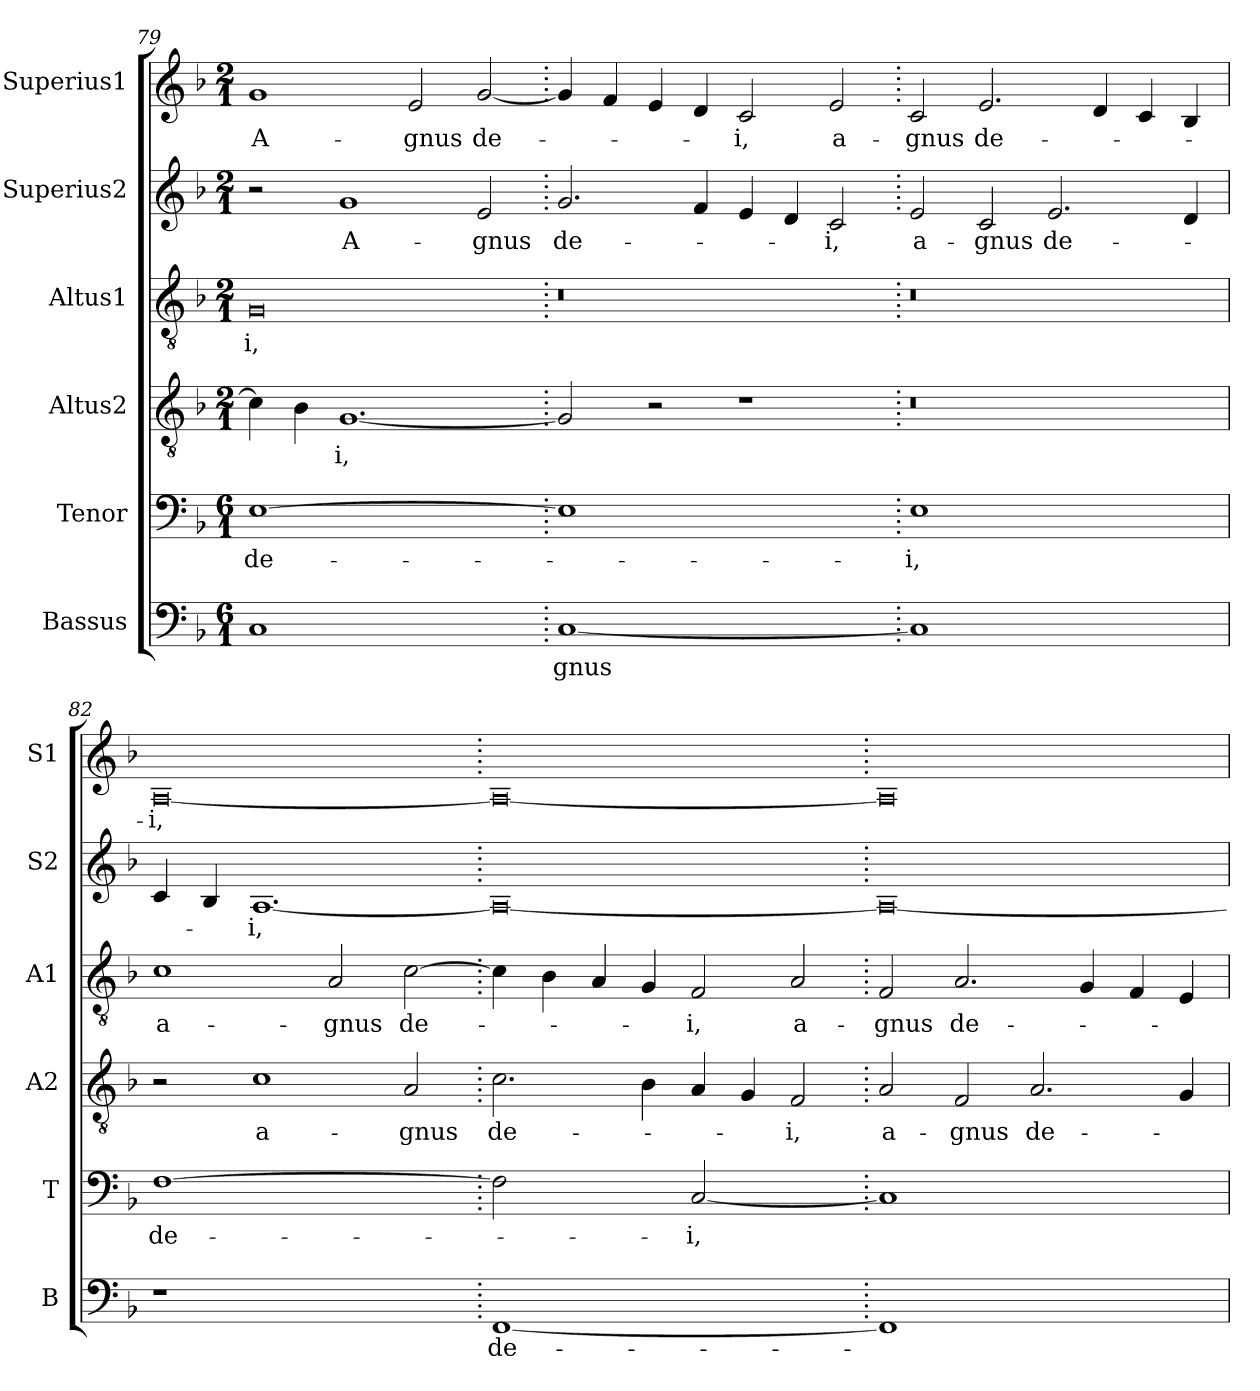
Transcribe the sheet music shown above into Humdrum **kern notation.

**kern	**text	**kern	**text	**kern	**text	**kern	**text	**kern	**text	**kern	**text
*part6	*part6	*part5	*part5	*part4	*part4	*part3	*part3	*part2	*part2	*part1	*part1
*staff6	*staff6	*staff5	*staff5	*staff4	*staff4	*staff3	*staff3	*staff2	*staff2	*staff1	*staff1
*I"Bassus	*	*I"Tenor	*	*I"Altus2	*	*I"Altus1	*	*I"Superius2	*	*I"Superius1	*
*I'B	*	*I'T	*	*I'A2	*	*I'A1	*	*I'S2	*	*I'S1	*
*clefF4	*	*clefF4	*	*clefGv2	*	*clefGv2	*	*clefG2	*	*clefG2	*
*k[b-]	*	*k[b-]	*	*k[b-]	*	*k[b-]	*	*k[b-]	*	*k[b-]	*
*M6/1	*	*M6/1	*	*M2/1	*	*M2/1	*	*M2/1	*	*M2/1	*
=79	=79	=79	=79	=79	=79	=79	=79	=79	=79	=79	=79
!LO:N:vis=1	!	!LO:N:vis=1	!	!	!	!	!	!	!	!	!
0C	.	[0E	de-	4c\]	.	0G	-i,	2r	.	1g	A-
.	.	.	.	4B-\	.	.	.	.	.	.	.
.	.	.	.	[1.G	-i,	.	.	1g	A-	.	.
.	.	.	.	.	.	.	.	.	.	2e/	-gnus
.	.	.	.	.	.	.	.	2e/	-gnus	[2g/	de-
=80.	=80.	=80.	=80.	=80.	=80.	=80.	=80.	=80.	=80.	=80.	=80.
!LO:N:vis=1	!	!LO:N:vis=1	!	!	!	!	!	!	!	!	!
[0C	-gnus	0E]	.	2G/]	.	0r	.	2.g/	de-	4g/]	.
.	.	.	.	.	.	.	.	.	.	4f/	.
.	.	.	.	2r	.	.	.	.	.	4e/	.
.	.	.	.	.	.	.	.	4f/	.	4d/	.
.	.	.	.	1r	.	.	.	4e/	.	2c/	-i,
.	.	.	.	.	.	.	.	4d/	.	.	.
.	.	.	.	.	.	.	.	2c/	-i,	2e/	a-
=81.	=81.	=81.	=81.	=81.	=81.	=81.	=81.	=81.	=81.	=81.	=81.
!LO:N:vis=1	!	!LO:N:vis=1	!	!	!	!	!	!	!	!	!
0C]	.	0E	-i,	0r	.	0r	.	2e/	a-	2c/	-gnus
.	.	.	.	.	.	.	.	2c/	-gnus	2.e/	de-
.	.	.	.	.	.	.	.	2.e/	de-	.	.
.	.	.	.	.	.	.	.	.	.	4d/	.
.	.	.	.	.	.	.	.	.	.	4c/	.
.	.	.	.	.	.	.	.	4d/	.	4B-/	.
=82	=82	=82	=82	=82	=82	=82	=82	=82	=82	=82	=82
!LO:N:vis=1	!	!LO:N:vis=1	!	!	!	!	!	!	!	!	!
0r	.	[0F	de-	2r	.	1c	a-	4c/	.	[0A	-i,
.	.	.	.	.	.	.	.	4B-/	.	.	.
.	.	.	.	1c	a-	.	.	[1.A	-i,	.	.
.	.	.	.	.	.	2A/	-gnus	.	.	.	.
.	.	.	.	2A/	-gnus	[2c\	de-	.	.	.	.
=83.	=83.	=83.	=83.	=83.	=83.	=83.	=83.	=83.	=83.	=83.	=83.
!LO:N:vis=1	!	!LO:N:vis=2	!	!	!	!	!	!	!	!	!
[0FF	de-	1F]	.	2.c\	de-	4c\]	.	0A_	.	0A_	.
.	.	.	.	.	.	4B-\	.	.	.	.	.
.	.	.	.	.	.	4A/	.	.	.	.	.
.	.	.	.	4B-\	.	4G/	.	.	.	.	.
!	!	!LO:N:vis=2	!	!	!	!	!	!	!	!	!
.	.	[1C	-i,	4A/	.	2F/	-i,	.	.	.	.
.	.	.	.	4G/	.	.	.	.	.	.	.
.	.	.	.	2F/	-i,	2A/	a-	.	.	.	.
=84.	=84.	=84.	=84.	=84.	=84.	=84.	=84.	=84.	=84.	=84.	=84.
!LO:N:vis=1	!	!LO:N:vis=1	!	!	!	!	!	!	!	!	!
0FF]	.	0C]	.	2A/	a-	2F/	-gnus	0A_	.	0A]	.
.	.	.	.	2F/	-gnus	2.A/	de-	.	.	.	.
.	.	.	.	2.A/	de-	.	.	.	.	.	.
.	.	.	.	.	.	4G/	.	.	.	.	.
.	.	.	.	.	.	4F/	.	.	.	.	.
.	.	.	.	4G/	.	4E/	.	.	.	.	.
=	=	=	=	=	=	=	=	=	=	=	=
*-	*-	*-	*-	*-	*-	*-	*-	*-	*-	*-	*-
